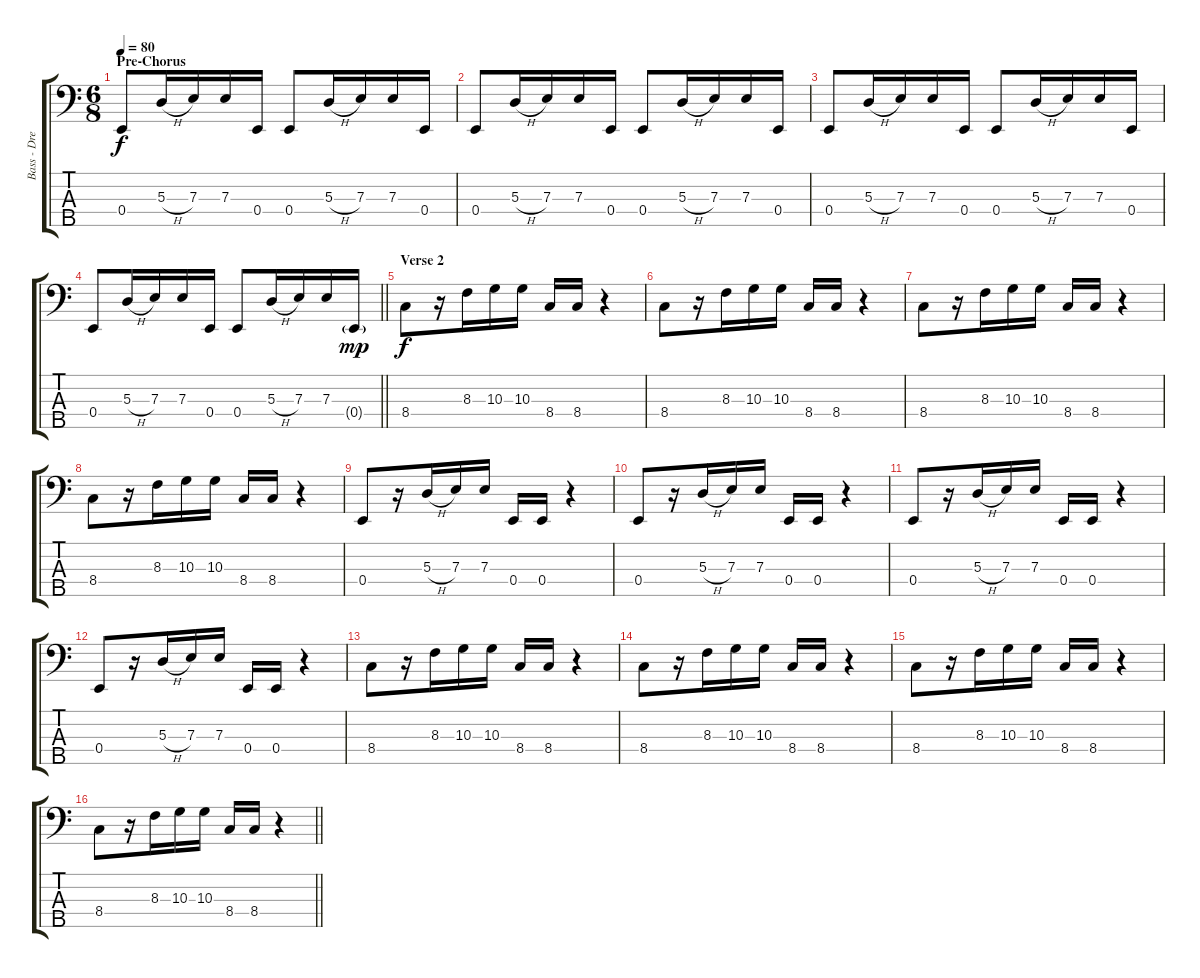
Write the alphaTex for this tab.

\track ("Bass - Drew Roulette" "Bass - Dre") {instrument electricbassfinger}
\staff {score tabs}
\tuning (G2 D2 A1 E1 B0) {hide}
\ts (6 8)
\section ("" "Pre-Chorus")
\tempo 80
\clef f4
\ks c
0.4.8{dy f} 5.3{h}.16 7.3.16 7.3.16 0.4.16 0.4.8 5.3{h}.16 7.3.16 7.3.16 0.4.16 |
0.4.8 5.3{h}.16 7.3.16 7.3.16 0.4.16 0.4.8 5.3{h}.16 7.3.16 7.3.16 0.4.16 |
0.4.8 5.3{h}.16 7.3.16 7.3.16 0.4.16 0.4.8 5.3{h}.16 7.3.16 7.3.16 0.4.16 |
\barLineRight lightlight
0.4.8 5.3{h}.16 7.3.16 7.3.16 0.4.16 0.4.8 5.3{h}.16 7.3.16 7.3.16 0.4{g}.16{dy mp} |
\section ("" "Verse 2")
8.4.8{dy f} r.16 8.3.16 10.3.16 10.3.16 8.4.16 8.4.16 r.4 |
8.4.8 r.16 8.3.16 10.3.16 10.3.16 8.4.16 8.4.16 r.4 |
8.4.8 r.16 8.3.16 10.3.16 10.3.16 8.4.16 8.4.16 r.4 |
8.4.8 r.16 8.3.16 10.3.16 10.3.16 8.4.16 8.4.16 r.4 |
0.4.8 r.16 5.3{h}.16 7.3.16 7.3.16 0.4.16 0.4.16 r.4 |
0.4.8 r.16 5.3{h}.16 7.3.16 7.3.16 0.4.16 0.4.16 r.4 |
0.4.8 r.16 5.3{h}.16 7.3.16 7.3.16 0.4.16 0.4.16 r.4 |
0.4.8 r.16 5.3{h}.16 7.3.16 7.3.16 0.4.16 0.4.16 r.4 |
8.4.8 r.16 8.3.16 10.3.16 10.3.16 8.4.16 8.4.16 r.4 |
8.4.8 r.16 8.3.16 10.3.16 10.3.16 8.4.16 8.4.16 r.4 |
8.4.8 r.16 8.3.16 10.3.16 10.3.16 8.4.16 8.4.16 r.4 |
\barLineRight lightlight
8.4.8 r.16 8.3.16 10.3.16 10.3.16 8.4.16 8.4.16 r.4
